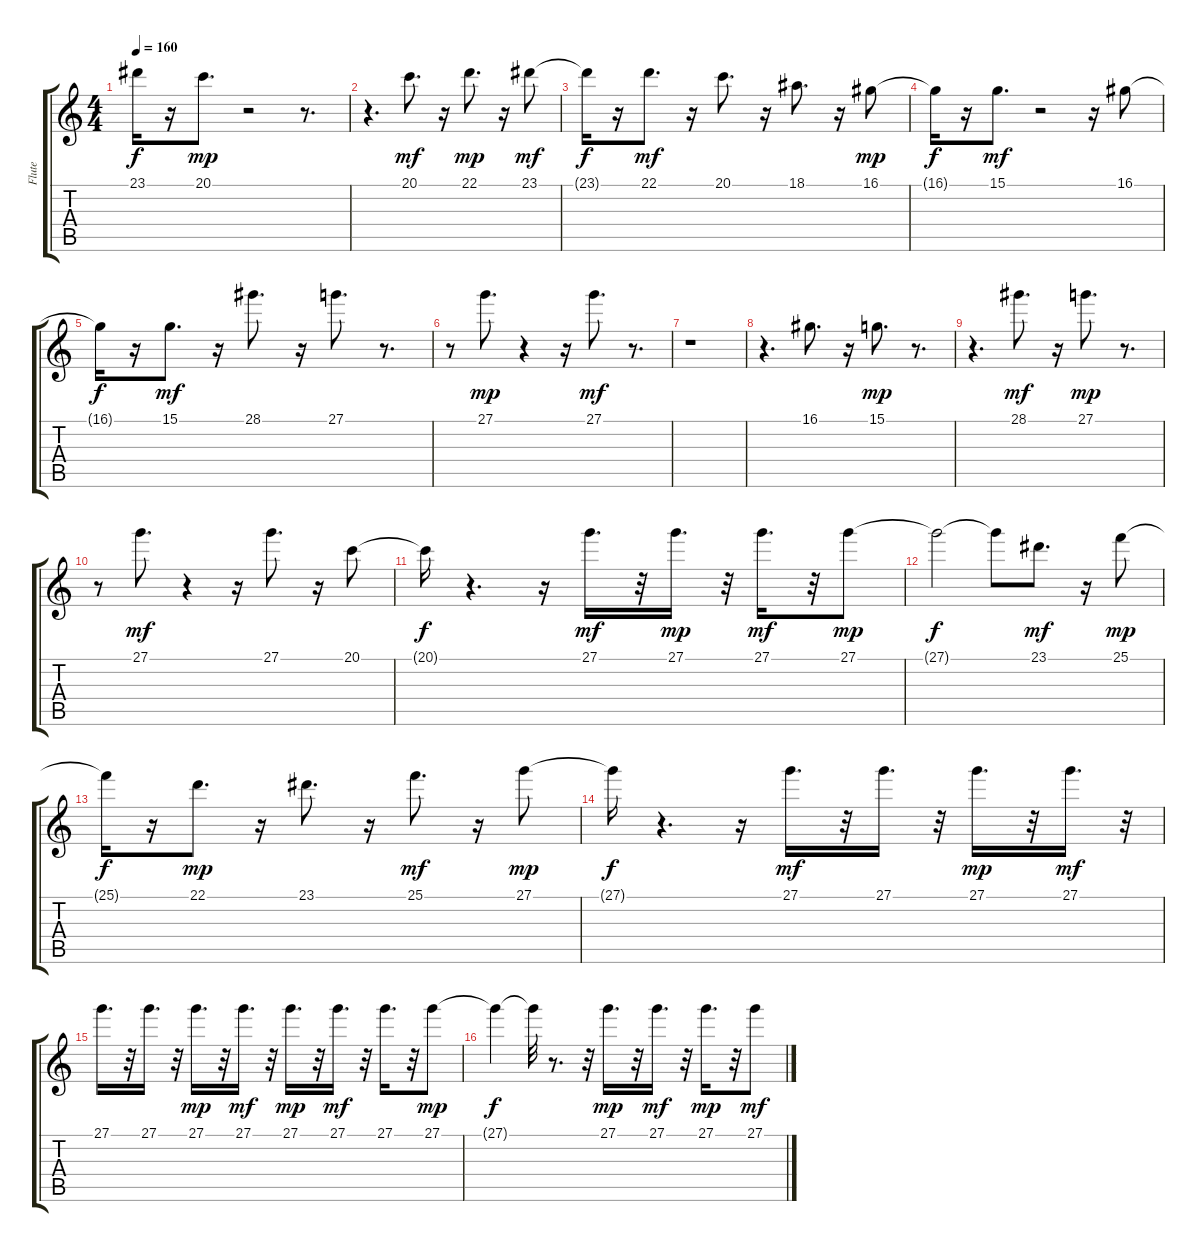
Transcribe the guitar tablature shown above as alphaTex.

\track ("Flute" "Flute") {instrument flute}
\staff {score tabs}
\tuning (E4 B3 G3 D3 A2 E2) {hide}
\ts (4 4)
\tempo 160
\clef g2
\ks c
23.1{t}.16{dy f} r.16 20.1.8{d dy mp} r.2 r.8{d} |
r.4{d} 20.1.8{d dy mf} r.16 22.1.8{d dy mp} r.16 23.1.8{dy mf} |
23.1{t}.16{dy f} r.16 22.1.8{d dy mf} r.16 20.1.8{d} r.16 18.1.8{d} r.16 16.1.8{dy mp} |
16.1{t}.16{dy f} r.16 15.1.8{d dy mf} r.2 r.16 16.1.8 |
16.1{t}.16{dy f} r.16 15.1.8{d dy mf} r.16 28.1.8{d} r.16 27.1.8{d} r.8{d} |
r.8 27.1.8{d dy mp} r.4 r.16 27.1.8{d dy mf} r.8{d} |
r.1 |
r.4{d} 16.1.8{d} r.16 15.1.8{d dy mp} r.8{d} |
r.4{d} 28.1.8{d dy mf} r.16 27.1.8{d dy mp} r.8{d} |
r.8 27.1.8{d dy mf} r.4 r.16 27.1.8{d} r.16 20.1.8 |
20.1{t}.16{dy f} r.4{d} r.16 27.1.16{d dy mf} r.32 27.1.16{d dy mp} r.32 27.1.16{d dy mf} r.32 27.1.8{dy mp} |
27.1{t}.2{dy f} 27.1{t}.8 23.1.8{d dy mf} r.16 25.1.8{dy mp} |
25.1{t}.16{dy f} r.16 22.1.8{d dy mp} r.16 23.1.8{d} r.16 25.1.8{d dy mf} r.16 27.1.8{dy mp} |
27.1{t}.16{dy f} r.4{d} r.16 27.1.16{d dy mf} r.32 27.1.16{d} r.32 27.1.16{d dy mp} r.32 27.1.16{d dy mf} r.32 |
27.1.16{d} r.32 27.1.16{d} r.32 27.1.16{d dy mp} r.32 27.1.16{d dy mf} r.32 27.1.16{d dy mp} r.32 27.1.16{d dy mf} r.32 27.1.16{d} r.32 27.1.8{dy mp} |
27.1{t}.4{dy f} 27.1{t}.32 r.8{d} r.32 27.1.16{d dy mp} r.32 27.1.16{d dy mf} r.32 27.1.16{d dy mp} r.32 27.1.8{dy mf}
